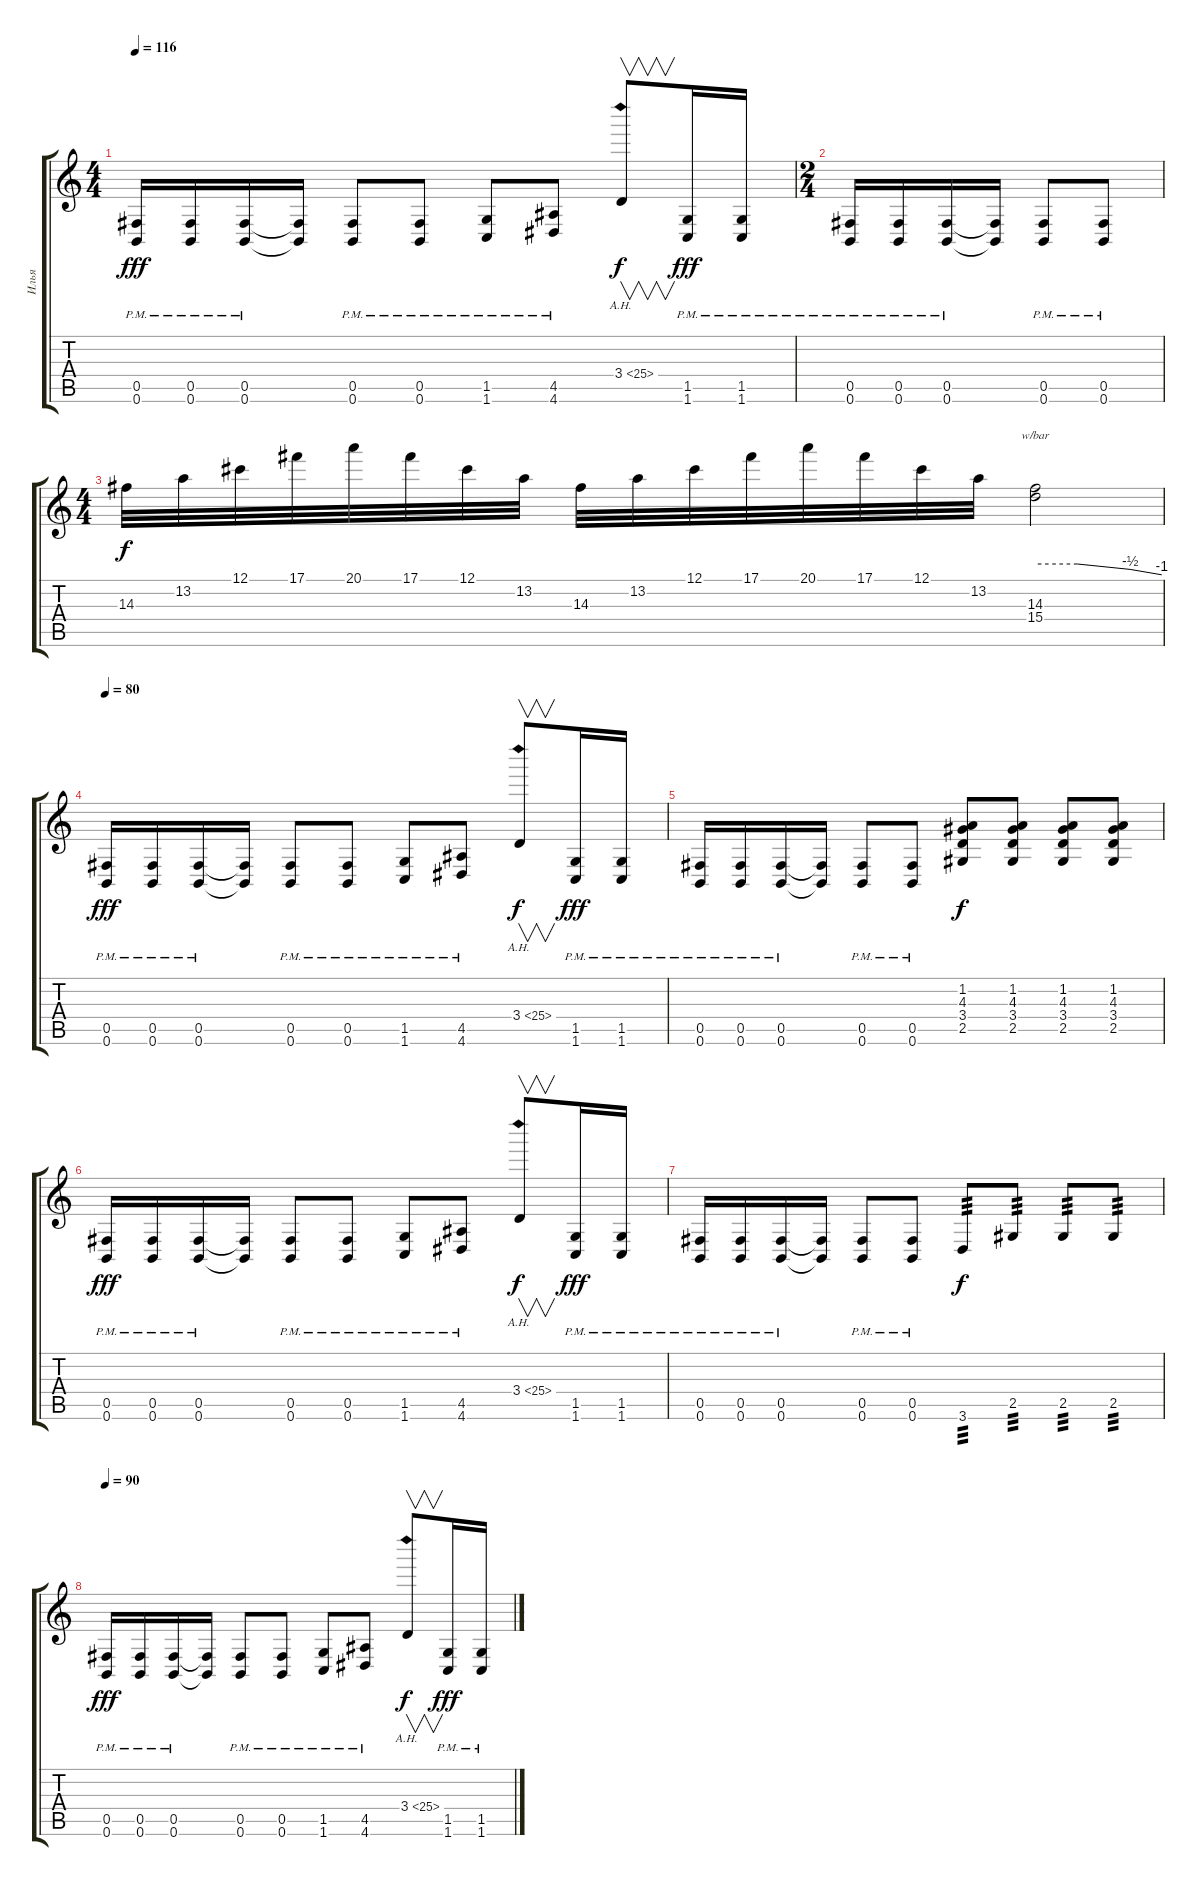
\track ("Илья" "Илья") {instrument distortionguitar}
\staff {score tabs}
\tuning (Db4 Ab3 E3 B2 Gb2 B1) {hide}
\ts (4 4)
\tempo 116
\clef g2
\ks c
(0.5{pm} 0.6{pm}).16{dy fff} (0.5{pm} 0.6{pm}).16 (0.5{pm} 0.6{pm}).16 (0.5{t} 0.6{t}).16 (0.5{pm} 0.6{pm}).8 (0.5{pm} 0.6{pm}).8 (1.5{pm} 1.6{pm}).8 (4.5{pm} 4.6{pm}).8 3.4{ah 22}.8{v dy f} (1.5{pm} 1.6{pm}).16{dy fff} (1.5{pm} 1.6{pm}).16 |
\ts (2 4)
(0.5{pm} 0.6{pm}).16 (0.5{pm} 0.6{pm}).16 (0.5{pm} 0.6{pm}).16 (0.5{t} 0.6{t}).16 (0.5{pm} 0.6{pm}).8 (0.5{pm} 0.6{pm}).8 |
\ts (4 4)
14.3.32{dy f} 13.2.32 12.1.32 17.1.32 20.1.32 17.1.32 12.1.32 13.2.32 14.3.32 13.2.32 12.1.32 17.1.32 20.1.32 17.1.32 12.1.32 13.2.32 (14.3 15.4).2{tbe (custom default 0 0 20 0 45 -2 60 -4)} |
\tempo 80
(0.5{pm} 0.6{pm}).16{dy fff} (0.5{pm} 0.6{pm}).16 (0.5{pm} 0.6{pm}).16 (0.5{t} 0.6{t}).16 (0.5{pm} 0.6{pm}).8 (0.5{pm} 0.6{pm}).8 (1.5{pm} 1.6{pm}).8 (4.5{pm} 4.6{pm}).8 3.4{ah 22}.8{v dy f} (1.5{pm} 1.6{pm}).16{dy fff} (1.5{pm} 1.6{pm}).16 |
(0.5{pm} 0.6{pm}).16 (0.5{pm} 0.6{pm}).16 (0.5{pm} 0.6{pm}).16 (0.5{t} 0.6{t}).16 (0.5{pm} 0.6{pm}).8 (0.5{pm} 0.6{pm}).8 (1.2 4.3 3.4 2.5).8{dy f} (1.2 4.3 3.4 2.5).8 (1.2 4.3 3.4 2.5).8 (1.2 4.3 3.4 2.5).8 |
(0.5{pm} 0.6{pm}).16{dy fff} (0.5{pm} 0.6{pm}).16 (0.5{pm} 0.6{pm}).16 (0.5{t} 0.6{t}).16 (0.5{pm} 0.6{pm}).8 (0.5{pm} 0.6{pm}).8 (1.5{pm} 1.6{pm}).8 (4.5{pm} 4.6{pm}).8 3.4{ah 22}.8{v dy f} (1.5{pm} 1.6{pm}).16{dy fff} (1.5{pm} 1.6{pm}).16 |
(0.5{pm} 0.6{pm}).16 (0.5{pm} 0.6{pm}).16 (0.5{pm} 0.6{pm}).16 (0.5{t} 0.6{t}).16 (0.5{pm} 0.6{pm}).8 (0.5{pm} 0.6{pm}).8 3.6.8{tp 3 dy f} 2.5.8{tp 3} 2.5.8{tp 3} 2.5.8{tp 3} |
\tempo 80
\tempo 90
(0.5{pm} 0.6{pm}).16{dy fff} (0.5{pm} 0.6{pm}).16 (0.5{pm} 0.6{pm}).16 (0.5{t} 0.6{t}).16 (0.5{pm} 0.6{pm}).8 (0.5{pm} 0.6{pm}).8 (1.5{pm} 1.6{pm}).8 (4.5{pm} 4.6{pm}).8 3.4{ah 22}.8{v dy f} (1.5{pm} 1.6{pm}).16{dy fff} (1.5{pm} 1.6{pm}).16
